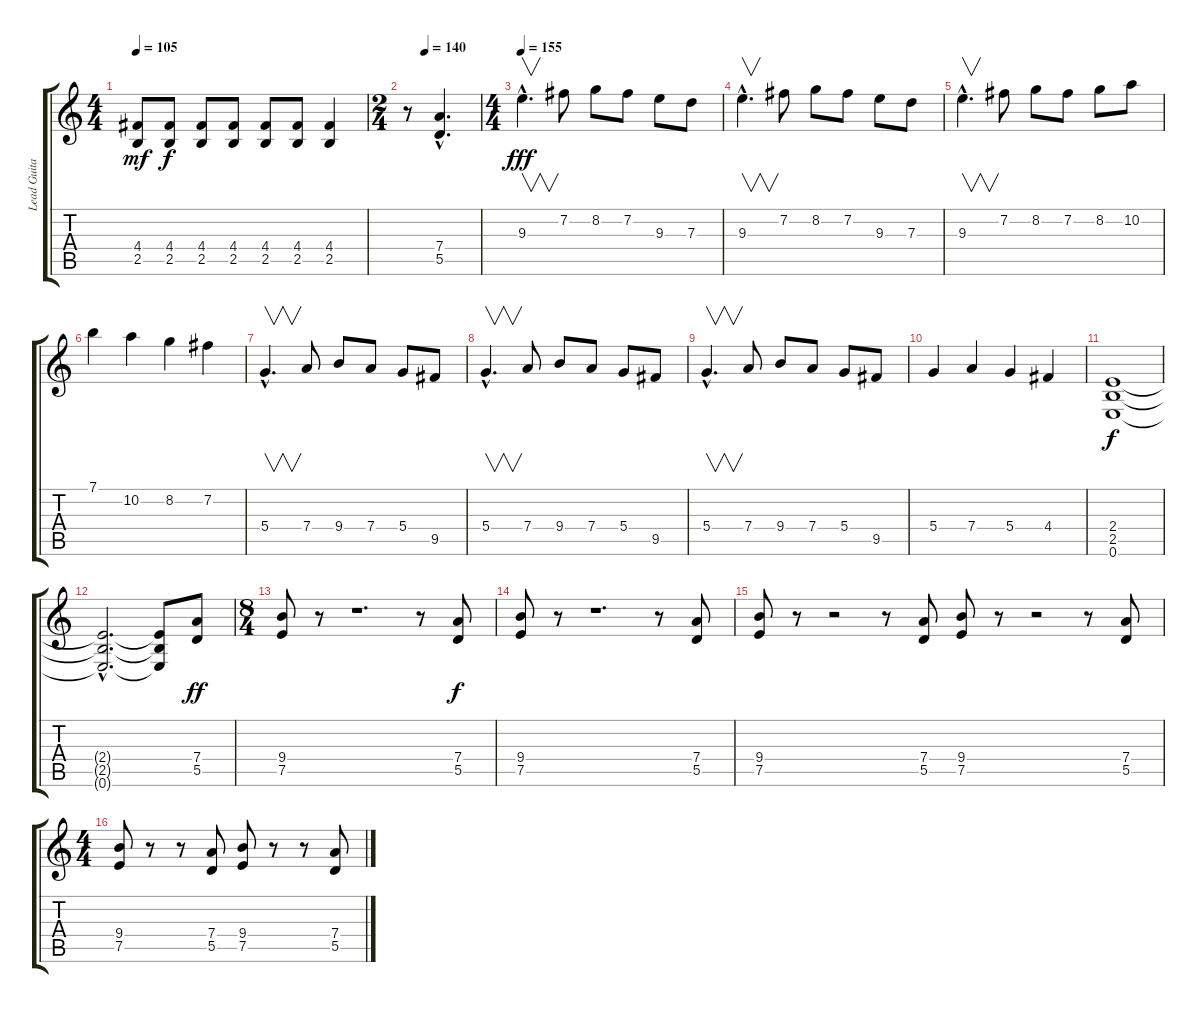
\track ("Lead Guitar" "Lead Guita") {instrument distortionguitar}
\staff {score tabs}
\tuning (E4 B3 G3 D3 A2 E2) {hide}
\ts (4 4)
\tempo 105
\clef g2
\ks c
(4.4 2.5).8{dy mf} (4.4 2.5).8{dy f} (4.4 2.5).8 (4.4 2.5).8 (4.4 2.5).8 (4.4 2.5).8 (4.4 2.5).4 |
\ts (2 4)
\tempo (140 0.25)
r.8 (7.4{hac} 5.5{hac}).4{d} |
\ts (4 4)
\tempo 155
9.3{hac}.4{v d dy fff} 7.2.8 8.2.8 7.2.8 9.3.8 7.3.8 |
9.3{hac}.4{v d} 7.2.8 8.2.8 7.2.8 9.3.8 7.3.8 |
9.3{hac}.4{v d} 7.2.8 8.2.8 7.2.8 8.2.8 10.2.8 |
7.1.4 10.2.4 8.2.4 7.2.4 |
5.4{hac}.4{v d} 7.4.8 9.4.8 7.4.8 5.4.8 9.5.8 |
5.4{hac}.4{v d} 7.4.8 9.4.8 7.4.8 5.4.8 9.5.8 |
5.4{hac}.4{v d} 7.4.8 9.4.8 7.4.8 5.4.8 9.5.8 |
5.4.4 7.4.4 5.4.4 4.4.4 |
(2.4 2.5 0.6).1{dy f} |
(2.4{hac t} 2.5{hac t} 0.6{hac t}).2{d} (2.4{t} 2.5{t} 0.6{t}).8 (7.4 5.5).8{dy ff} |
\ts (8 4)
(9.4 7.5).8 r.8 r.1{d} r.8 (7.4 5.5).8{dy f} |
(9.4 7.5).8 r.8 r.1{d} r.8 (7.4 5.5).8 |
(9.4 7.5).8 r.8 r.2 r.8 (7.4 5.5).8 (9.4 7.5).8 r.8 r.2 r.8 (7.4 5.5).8 |
\ts (4 4)
(9.4 7.5).8 r.8 r.8 (7.4 5.5).8 (9.4 7.5).8 r.8 r.8 (7.4 5.5).8
